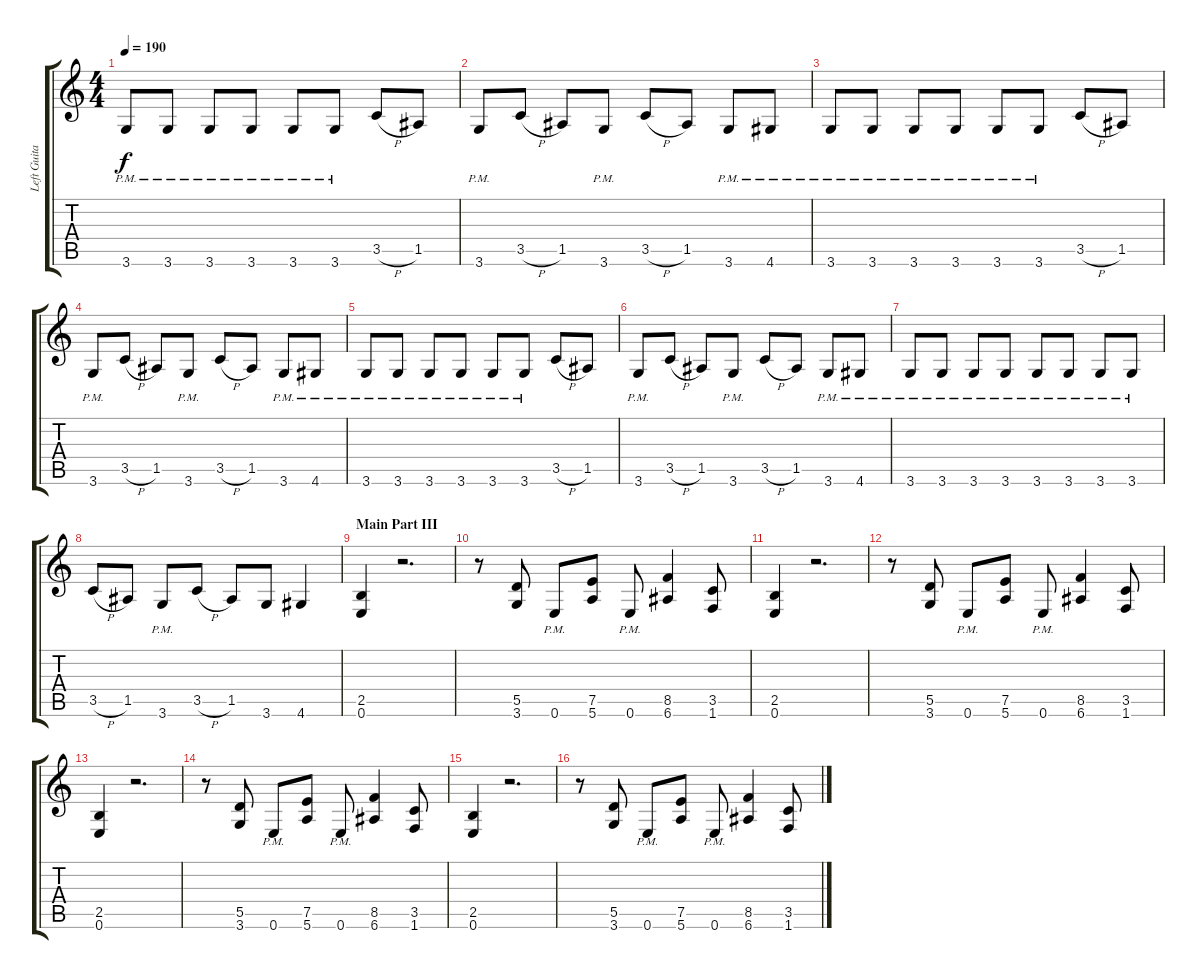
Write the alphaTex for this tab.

\track ("Left Guitar" "Left Guita") {instrument distortionguitar}
\staff {score tabs}
\tuning (E4 B3 G3 D3 A2 E2) {hide}
\ts (4 4)
\tempo 190
\clef g2
\ks c
3.6{pm}.8{dy f} 3.6{pm}.8 3.6{pm}.8 3.6{pm}.8 3.6{pm}.8 3.6{pm}.8 3.5{h}.8 1.5.8 |
3.6{pm}.8 3.5{h}.8 1.5.8 3.6{pm}.8 3.5{h}.8 1.5.8 3.6{pm}.8 4.6{pm}.8 |
3.6{pm}.8 3.6{pm}.8 3.6{pm}.8 3.6{pm}.8 3.6{pm}.8 3.6{pm}.8 3.5{h}.8 1.5.8 |
3.6{pm}.8 3.5{h}.8 1.5.8 3.6{pm}.8 3.5{h}.8 1.5.8 3.6{pm}.8 4.6{pm}.8 |
3.6{pm}.8 3.6{pm}.8 3.6{pm}.8 3.6{pm}.8 3.6{pm}.8 3.6{pm}.8 3.5{h}.8 1.5.8 |
3.6{pm}.8 3.5{h}.8 1.5.8 3.6{pm}.8 3.5{h}.8 1.5.8 3.6{pm}.8 4.6{pm}.8 |
3.6{pm}.8 3.6{pm}.8 3.6{pm}.8 3.6{pm}.8 3.6{pm}.8 3.6{pm}.8 3.6{pm}.8 3.6{pm}.8 |
3.5{h}.8 1.5.8 3.6{pm}.8 3.5{h}.8 1.5.8 3.6.8 4.6.4 |
\section ("" "Main Part III")
(2.5 0.6).4 r.2{d} |
r.8 (5.5 3.6).8 0.6{pm}.8 (7.5 5.6).8 0.6{pm}.8 (8.5 6.6).4 (3.5 1.6).8 |
(2.5 0.6).4 r.2{d} |
r.8 (5.5 3.6).8 0.6{pm}.8 (7.5 5.6).8 0.6{pm}.8 (8.5 6.6).4 (3.5 1.6).8 |
(2.5 0.6).4 r.2{d} |
r.8 (5.5 3.6).8 0.6{pm}.8 (7.5 5.6).8 0.6{pm}.8 (8.5 6.6).4 (3.5 1.6).8 |
(2.5 0.6).4 r.2{d} |
r.8 (5.5 3.6).8 0.6{pm}.8 (7.5 5.6).8 0.6{pm}.8 (8.5 6.6).4 (3.5 1.6).8
